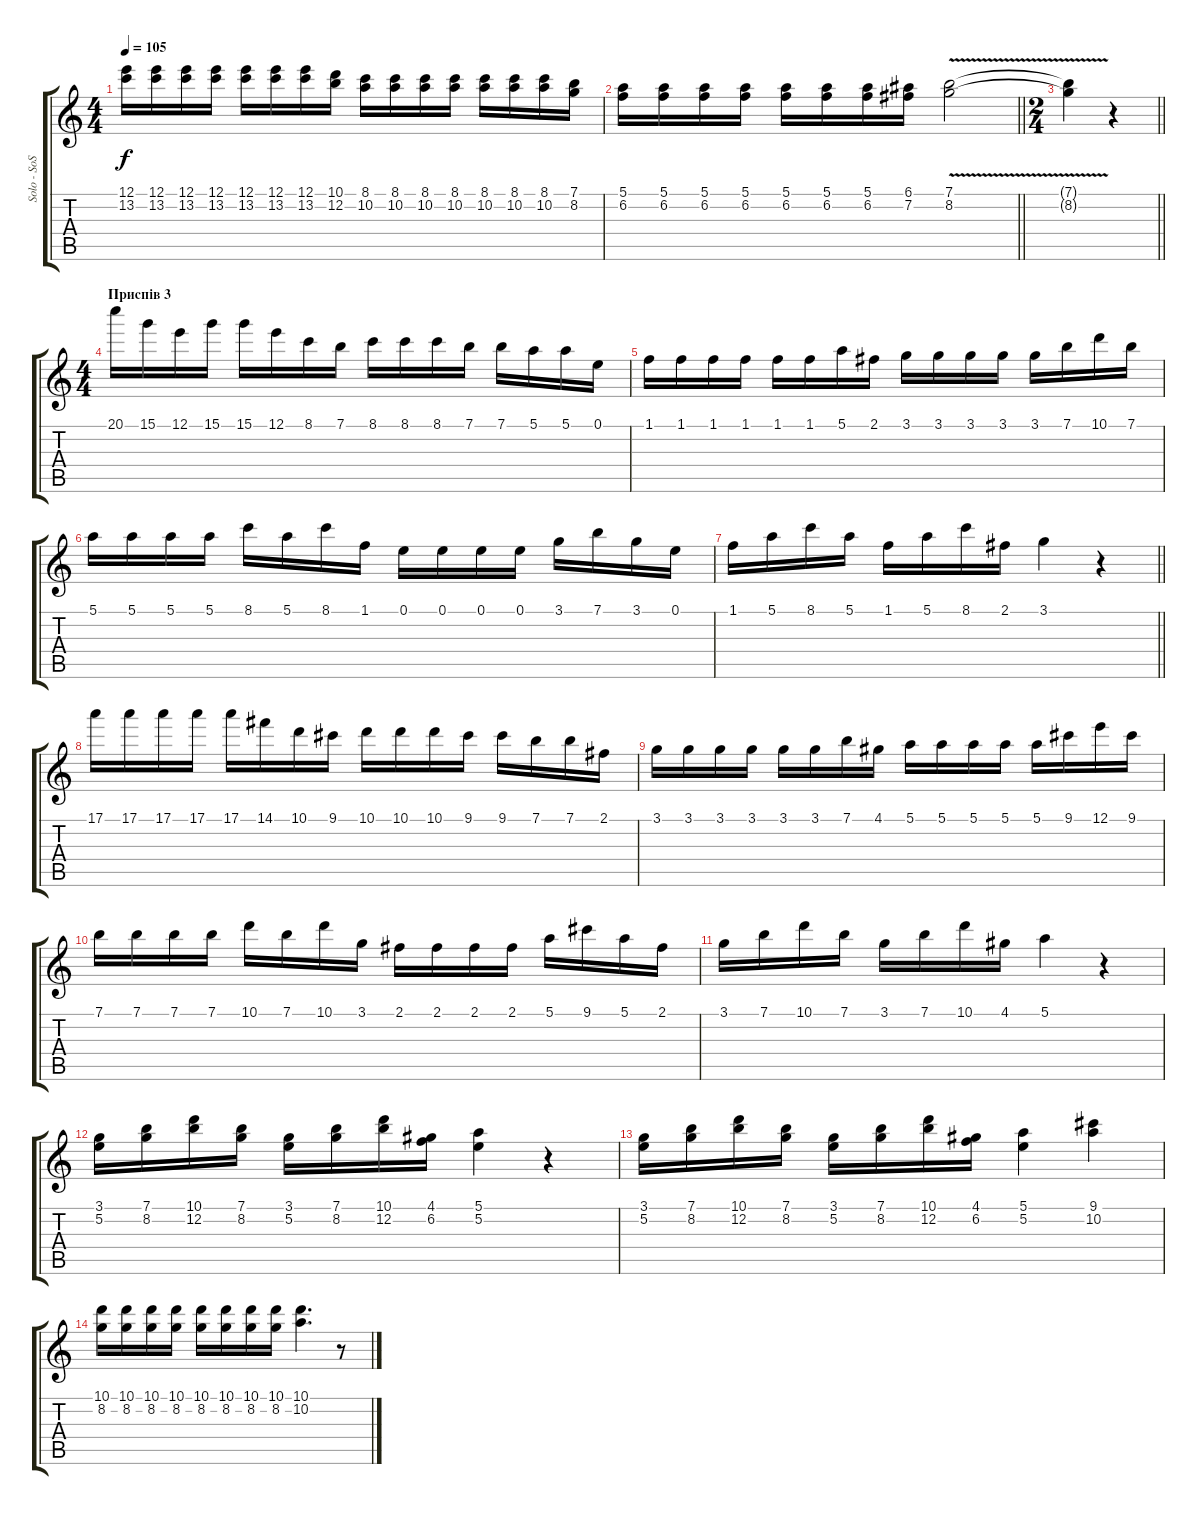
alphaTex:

\track ("Solo - SoS" "Solo - SoS") {instrument distortionguitar}
\staff {score tabs}
\tuning (E4 B3 G3 D3 A2 E2) {hide}
\ts (4 4)
\tempo 105
\clef g2
\ks c
(12.1 13.2).16{dy f} (12.1 13.2).16 (12.1 13.2).16 (12.1 13.2).16 (12.1 13.2).16 (12.1 13.2).16 (12.1 13.2).16 (10.1 12.2).16 (8.1 10.2).16 (8.1 10.2).16 (8.1 10.2).16 (8.1 10.2).16 (8.1 10.2).16 (8.1 10.2).16 (8.1 10.2).16 (7.1 8.2).16 |
\barLineRight lightlight
(5.1 6.2).16 (5.1 6.2).16 (5.1 6.2).16 (5.1 6.2).16 (5.1 6.2).16 (5.1 6.2).16 (5.1 6.2).16 (6.1 7.2).16 (7.1{v} 8.2{v}).2 |
\ts (2 4)
\barLineRight lightlight
(7.1{t} 8.2{t}).4 r.4 |
\ts (4 4)
\section ("" "Приспів 3")
20.1.16 15.1.16 12.1.16 15.1.16 15.1.16 12.1.16 8.1.16 7.1.16 8.1.16 8.1.16 8.1.16 7.1.16 7.1.16 5.1.16 5.1.16 0.1.16 |
1.1.16 1.1.16 1.1.16 1.1.16 1.1.16 1.1.16 5.1.16 2.1.16 3.1.16 3.1.16 3.1.16 3.1.16 3.1.16 7.1.16 10.1.16 7.1.16 |
5.1.16 5.1.16 5.1.16 5.1.16 8.1.16 5.1.16 8.1.16 1.1.16 0.1.16 0.1.16 0.1.16 0.1.16 3.1.16 7.1.16 3.1.16 0.1.16 |
\barLineRight lightlight
1.1.16 5.1.16 8.1.16 5.1.16 1.1.16 5.1.16 8.1.16 2.1.16 3.1.4 r.4 |
17.1.16 17.1.16 17.1.16 17.1.16 17.1.16 14.1.16 10.1.16 9.1.16 10.1.16 10.1.16 10.1.16 9.1.16 9.1.16 7.1.16 7.1.16 2.1.16 |
3.1.16 3.1.16 3.1.16 3.1.16 3.1.16 3.1.16 7.1.16 4.1.16 5.1.16 5.1.16 5.1.16 5.1.16 5.1.16 9.1.16 12.1.16 9.1.16 |
7.1.16 7.1.16 7.1.16 7.1.16 10.1.16 7.1.16 10.1.16 3.1.16 2.1.16 2.1.16 2.1.16 2.1.16 5.1.16 9.1.16 5.1.16 2.1.16 |
3.1.16 7.1.16 10.1.16 7.1.16 3.1.16 7.1.16 10.1.16 4.1.16 5.1.4 r.4 |
(3.1 5.2).16 (7.1 8.2).16 (10.1 12.2).16 (7.1 8.2).16 (3.1 5.2).16 (7.1 8.2).16 (10.1 12.2).16 (4.1 6.2).16 (5.1 5.2).4 r.4 |
(3.1 5.2).16 (7.1 8.2).16 (10.1 12.2).16 (7.1 8.2).16 (3.1 5.2).16 (7.1 8.2).16 (10.1 12.2).16 (4.1 6.2).16 (5.1 5.2).4 (9.1 10.2).4 |
(10.1 8.2).16 (10.1 8.2).16 (10.1 8.2).16 (10.1 8.2).16 (10.1 8.2).16 (10.1 8.2).16 (10.1 8.2).16 (10.1 8.2).16 (10.1 10.2).4{d} r.8
